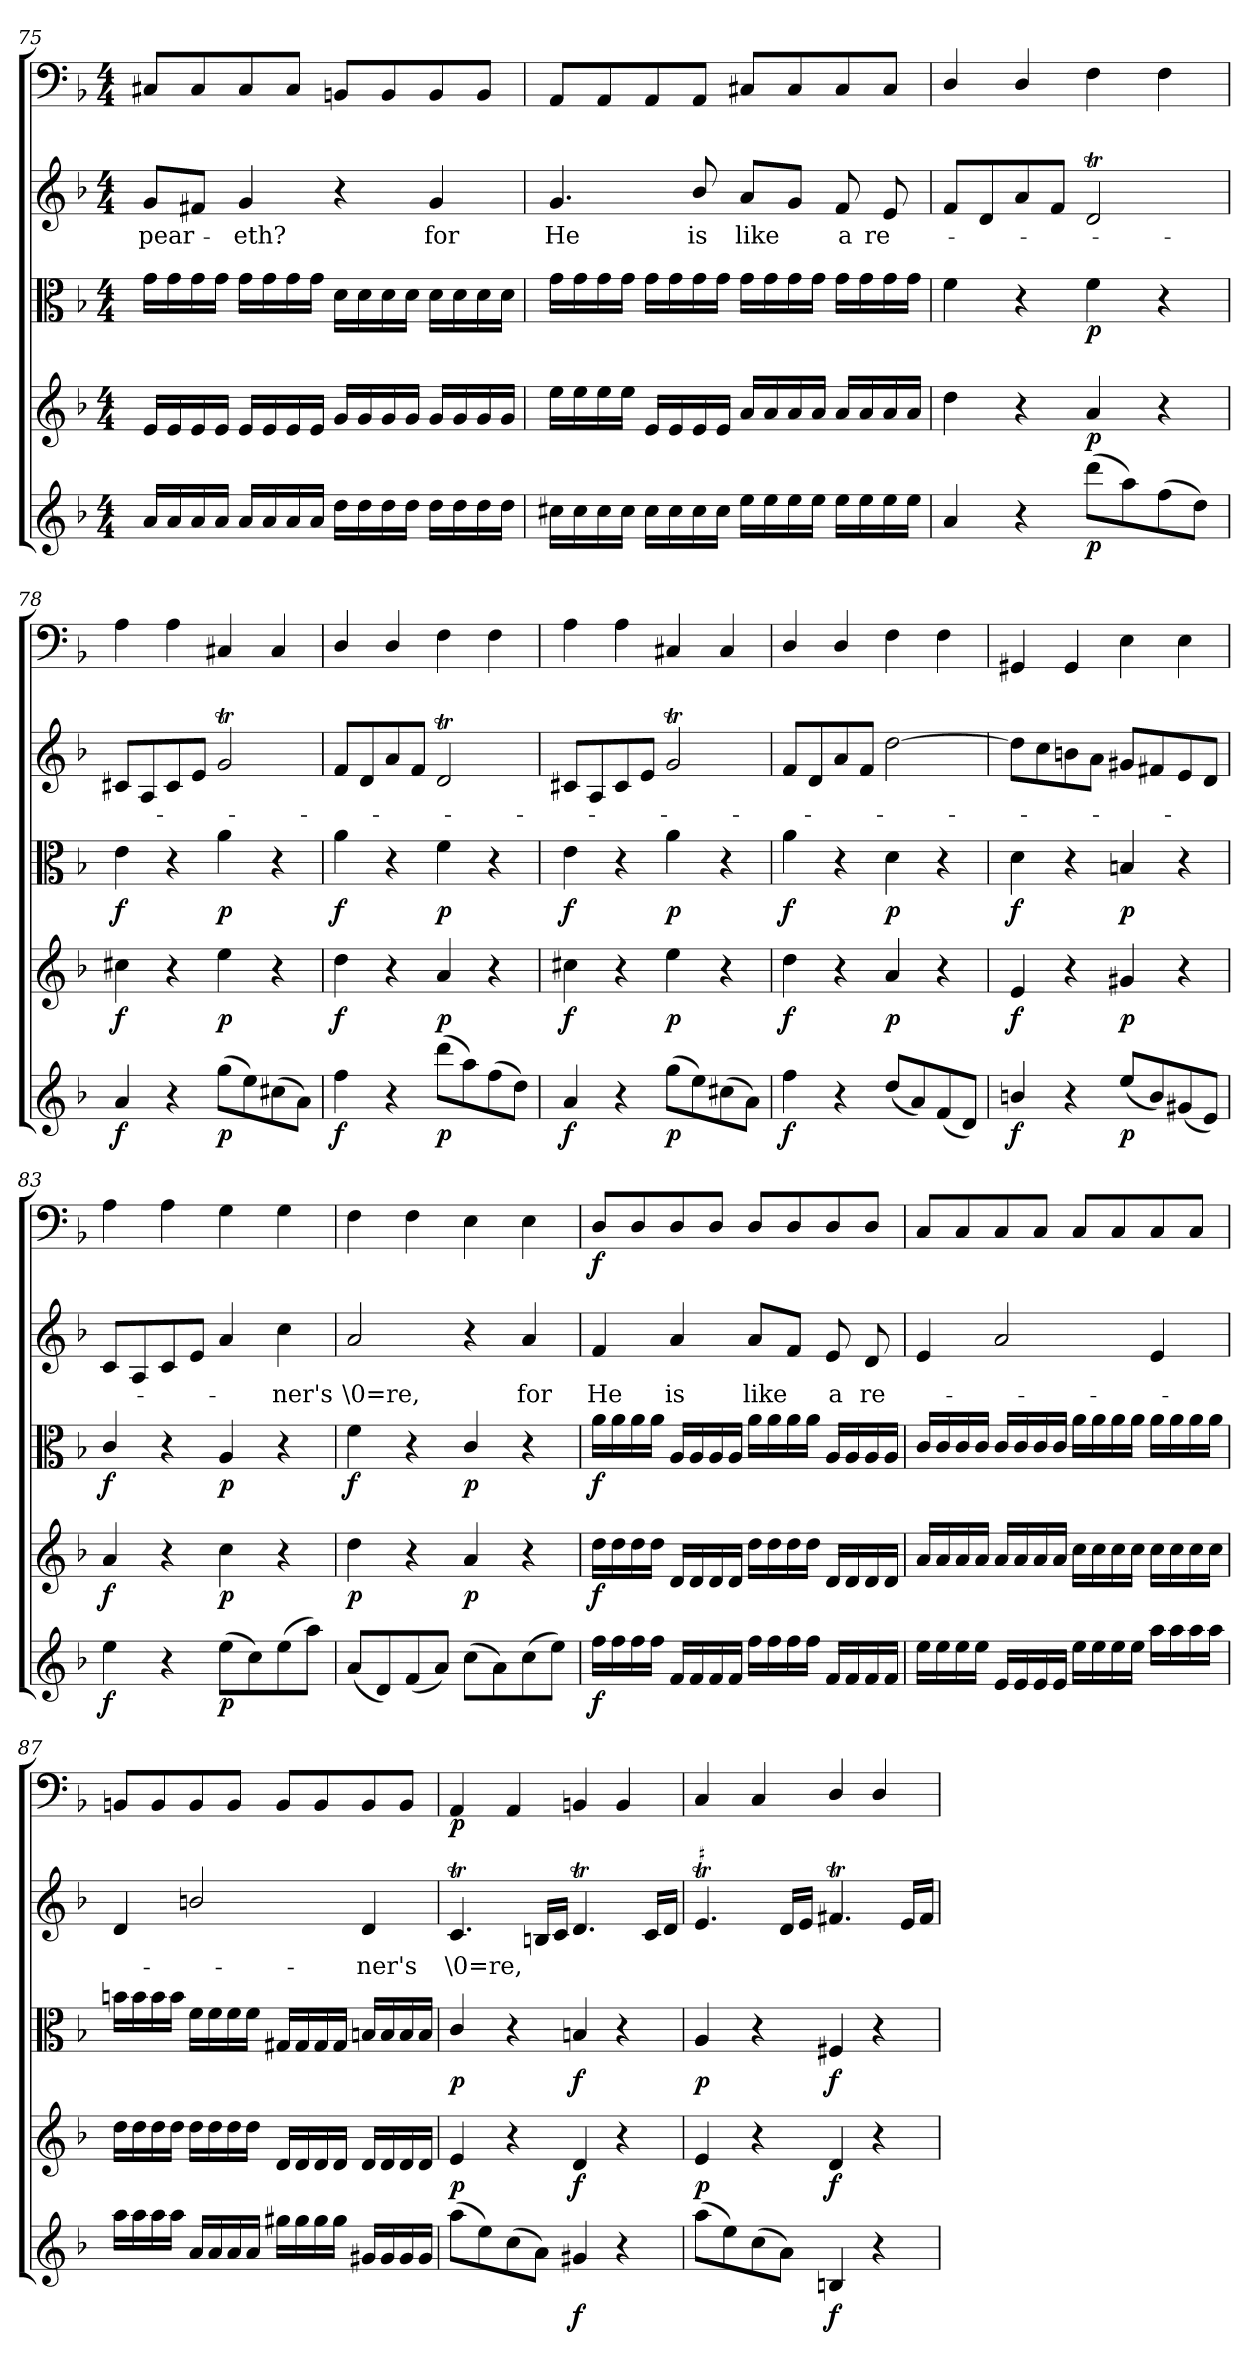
**kern	**dynam	**kern	**dynam	**kern	**dynam	**kern	**text	**kern	**dynam
*part5	*part5	*part4	*part4	*part3	*part3	*part2	*part2	*part1	*part1
*staff5	*staff5	*staff4	*staff4	*staff3	*staff3	*staff2	*staff2	*staff1	*staff1
*clefG2	*	*clefG2	*	*clefC3	*	*clefG2	*	*clefF4	*
*k[b-]	*	*k[b-]	*	*k[b-]	*	*k[b-]	*	*k[b-]	*
*d:	*	*d:	*	*d:	*	*d:	*	*d:	*
*M4/4	*	*M4/4	*	*M4/4	*	*M4/4	*	*M4/4	*
=75	=75	=75	=75	=75	=75	=75	=75	=75	=75
16a/LL	.	16e/LL	.	16g\LL	.	8g/L	-pear-	8C#X/L	.
16a/	.	16e/	.	16g\	.	.	.	.	.
16a/	.	16e/	.	16g\	.	8f#X/J	.	8C#/	.
16a/JJ	.	16e/JJ	.	16g\JJ	.	.	.	.	.
16a/LL	.	16e/LL	.	16g\LL	.	4g/	-eth?	8C#/	.
16a/	.	16e/	.	16g\	.	.	.	.	.
16a/	.	16e/	.	16g\	.	.	.	8C#/J	.
16a/JJ	.	16e/JJ	.	16g\JJ	.	.	.	.	.
16dd\LL	.	16g/LL	.	16d\LL	.	4r	.	8BBn/L	.
16dd\	.	16g/	.	16d\	.	.	.	.	.
16dd\	.	16g/	.	16d\	.	.	.	8BB/	.
16dd\JJ	.	16g/JJ	.	16d\JJ	.	.	.	.	.
16dd\LL	.	16g/LL	.	16d\LL	.	4g/	for	8BB/	.
16dd\	.	16g/	.	16d\	.	.	.	.	.
16dd\	.	16g/	.	16d\	.	.	.	8BB/J	.
16dd\JJ	.	16g/JJ	.	16d\JJ	.	.	.	.	.
=76	=76	=76	=76	=76	=76	=76	=76	=76	=76
16cc#X\LL	.	16ee\LL	.	16g\LL	.	4.g/	He	8AA/L	.
16cc#\	.	16ee\	.	16g\	.	.	.	.	.
16cc#\	.	16ee\	.	16g\	.	.	.	8AA/	.
16cc#\JJ	.	16ee\JJ	.	16g\JJ	.	.	.	.	.
16cc#\LL	.	16e/LL	.	16g\LL	.	.	.	8AA/	.
16cc#\	.	16e/	.	16g\	.	.	.	.	.
16cc#\	.	16e/	.	16g\	.	8b-/	is	8AA/J	.
16cc#\JJ	.	16e/JJ	.	16g\JJ	.	.	.	.	.
16ee\LL	.	16a/LL	.	16g\LL	.	8a/L	like	8C#X/L	.
16ee\	.	16a/	.	16g\	.	.	.	.	.
16ee\	.	16a/	.	16g\	.	8g/J	.	8C#/	.
16ee\JJ	.	16a/JJ	.	16g\JJ	.	.	.	.	.
16ee\LL	.	16a/LL	.	16g\LL	.	8f/	a	8C#/	.
16ee\	.	16a/	.	16g\	.	.	.	.	.
16ee\	.	16a/	.	16g\	.	8e/	re-	8C#/J	.
16ee\JJ	.	16a/JJ	.	16g\JJ	.	.	.	.	.
=77	=77	=77	=77	=77	=77	=77	=77	=77	=77
4a/	.	4dd\	.	4f\	.	8f/L	.	4D/	.
.	.	.	.	.	.	8d/	.	.	.
4r	.	4r	.	4r	.	8a/	.	4D/	.
.	.	.	.	.	.	8f/J	.	.	.
(8ddd\L	p	4a/	p	4f\	p	2dT/	.	4F\	.
8aa\)	.	.	.	.	.	.	.	.	.
(8ff\	.	4r	.	4r	.	.	.	4F\	.
8dd\J)	.	.	.	.	.	.	.	.	.
=78	=78	=78	=78	=78	=78	=78	=78	=78	=78
4a/	f	4cc#X\	f	4e\	f	8c#X/L	.	4A\	.
.	.	.	.	.	.	8A/	.	.	.
4r	.	4r	.	4r	.	8c#/	.	4A\	.
.	.	.	.	.	.	8e/J	.	.	.
(8gg\L	p	4ee\	p	4a\	p	2gT/	.	4C#X/	.
8ee\)	.	.	.	.	.	.	.	.	.
(8cc#X\	.	4r	.	4r	.	.	.	4C#/	.
8a\J)	.	.	.	.	.	.	.	.	.
=79	=79	=79	=79	=79	=79	=79	=79	=79	=79
4ff\	f	4dd\	f	4a\	f	8f/L	.	4D/	.
.	.	.	.	.	.	8d/	.	.	.
4r	.	4r	.	4r	.	8a/	.	4D/	.
.	.	.	.	.	.	8f/J	.	.	.
(8ddd\L	p	4a/	p	4f\	p	2dT/	.	4F\	.
8aa\)	.	.	.	.	.	.	.	.	.
(8ff\	.	4r	.	4r	.	.	.	4F\	.
8dd\J)	.	.	.	.	.	.	.	.	.
=80	=80	=80	=80	=80	=80	=80	=80	=80	=80
4a/	f	4cc#X\	f	4e\	f	8c#X/L	.	4A\	.
.	.	.	.	.	.	8A/	.	.	.
4r	.	4r	.	4r	.	8c#/	.	4A\	.
.	.	.	.	.	.	8e/J	.	.	.
(8gg\L	p	4ee\	p	4a\	p	2gT/	.	4C#X/	.
8ee\)	.	.	.	.	.	.	.	.	.
(8cc#X\	.	4r	.	4r	.	.	.	4C#/	.
8a\J)	.	.	.	.	.	.	.	.	.
=81	=81	=81	=81	=81	=81	=81	=81	=81	=81
4ff\	f	4dd\	f	4a\	f	8f/L	.	4D/	.
.	.	.	.	.	.	8d/	.	.	.
4r	.	4r	.	4r	.	8a/	.	4D/	.
.	.	.	.	.	.	8f/J	.	.	.
(8dd/L	.	4a/	p	4d\	p	[2dd\	.	4F\	.
8a/)	.	.	.	.	.	.	.	.	.
(8f/	.	4r	.	4r	.	.	.	4F\	.
8d/J)	.	.	.	.	.	.	.	.	.
=82	=82	=82	=82	=82	=82	=82	=82	=82	=82
4bn/	f	4e/	f	4d\	f	8dd\L]	.	4GG#X/	.
.	.	.	.	.	.	8cc\	.	.	.
4r	.	4r	.	4r	.	8bn\	.	4GG#/	.
.	.	.	.	.	.	8a\J	.	.	.
(8ee/L	p	4g#X/	p	4Bn/	p	8g#X/L	.	4E\	.
8b/)	.	.	.	.	.	8f#X/	.	.	.
(8g#X/	.	4r	.	4r	.	8e/	.	4E\	.
8e/J)	.	.	.	.	.	8d/J	.	.	.
=83	=83	=83	=83	=83	=83	=83	=83	=83	=83
4ee\	f	4a/	f	4c/	f	8c/L	.	4A\	.
.	.	.	.	.	.	8A/	.	.	.
4r	.	4r	.	4r	.	8c/	.	4A\	.
.	.	.	.	.	.	8e/J	.	.	.
(8ee\L	p	4cc\	p	4A/	p	4a/	.	4G\	.
8cc\)	.	.	.	.	.	.	.	.	.
(8ee\	.	4r	.	4r	.	4cc\	-ner's	4G\	.
8aa\J)	.	.	.	.	.	.	.	.	.
=84	=84	=84	=84	=84	=84	=84	=84	=84	=84
(8a/L	.	4dd\	p	4f\	f	2a/	\0=re,	4F\	.
8d/)	.	.	.	.	.	.	.	.	.
(8f/	.	4r	.	4r	.	.	.	4F\	.
8a/J)	.	.	.	.	.	.	.	.	.
(8cc\L	.	4a/	p	4c/	p	4r	.	4E\	.
8a\)	.	.	.	.	.	.	.	.	.
(8cc\	.	4r	.	4r	.	4a/	for	4E\	.
8ee\J)	.	.	.	.	.	.	.	.	.
=85	=85	=85	=85	=85	=85	=85	=85	=85	=85
16ff\LL	f	16dd\LL	f	16a\LL	f	4f/	He	8D/L	f
16ff\	.	16dd\	.	16a\	.	.	.	.	.
16ff\	.	16dd\	.	16a\	.	.	.	8D/	.
16ff\JJ	.	16dd\JJ	.	16a\JJ	.	.	.	.	.
16f/LL	.	16d/LL	.	16A/LL	.	4a/	is	8D/	.
16f/	.	16d/	.	16A/	.	.	.	.	.
16f/	.	16d/	.	16A/	.	.	.	8D/J	.
16f/JJ	.	16d/JJ	.	16A/JJ	.	.	.	.	.
16ff\LL	.	16dd\LL	.	16a\LL	.	8a/L	like	8D/L	.
16ff\	.	16dd\	.	16a\	.	.	.	.	.
16ff\	.	16dd\	.	16a\	.	8f/J	.	8D/	.
16ff\JJ	.	16dd\JJ	.	16a\JJ	.	.	.	.	.
16f/LL	.	16d/LL	.	16A/LL	.	8e/	a	8D/	.
16f/	.	16d/	.	16A/	.	.	.	.	.
16f/	.	16d/	.	16A/	.	8d/	re-	8D/J	.
16f/JJ	.	16d/JJ	.	16A/JJ	.	.	.	.	.
=86	=86	=86	=86	=86	=86	=86	=86	=86	=86
16ee\LL	.	16a/LL	.	16c/LL	.	4e/	.	8C/L	.
16ee\	.	16a/	.	16c/	.	.	.	.	.
16ee\	.	16a/	.	16c/	.	.	.	8C/	.
16ee\JJ	.	16a/JJ	.	16c/JJ	.	.	.	.	.
16e/LL	.	16a/LL	.	16c/LL	.	2a/	.	8C/	.
16e/	.	16a/	.	16c/	.	.	.	.	.
16e/	.	16a/	.	16c/	.	.	.	8C/J	.
16e/JJ	.	16a/JJ	.	16c/JJ	.	.	.	.	.
16ee\LL	.	16cc\LL	.	16a\LL	.	.	.	8C/L	.
16ee\	.	16cc\	.	16a\	.	.	.	.	.
16ee\	.	16cc\	.	16a\	.	.	.	8C/	.
16ee\JJ	.	16cc\JJ	.	16a\JJ	.	.	.	.	.
16aa\LL	.	16cc\LL	.	16a\LL	.	4e/	.	8C/	.
16aa\	.	16cc\	.	16a\	.	.	.	.	.
16aa\	.	16cc\	.	16a\	.	.	.	8C/J	.
16aa\JJ	.	16cc\JJ	.	16a\JJ	.	.	.	.	.
=87	=87	=87	=87	=87	=87	=87	=87	=87	=87
16aa\LL	.	16dd\LL	.	16bn\LL	.	4d/	.	8BBn/L	.
16aa\	.	16dd\	.	16b\	.	.	.	.	.
16aa\	.	16dd\	.	16b\	.	.	.	8BB/	.
16aa\JJ	.	16dd\JJ	.	16b\JJ	.	.	.	.	.
16a/LL	.	16dd\LL	.	16f\LL	.	2bn/	.	8BB/	.
16a/	.	16dd\	.	16f\	.	.	.	.	.
16a/	.	16dd\	.	16f\	.	.	.	8BB/J	.
16a/JJ	.	16dd\JJ	.	16f\JJ	.	.	.	.	.
16gg#X\LL	.	16d/LL	.	16G#X/LL	.	.	.	8BB/L	.
16gg#\	.	16d/	.	16G#/	.	.	.	.	.
16gg#\	.	16d/	.	16G#/	.	.	.	8BB/	.
16gg#\JJ	.	16d/JJ	.	16G#/JJ	.	.	.	.	.
16g#X/LL	.	16d/LL	.	16Bn/LL	.	4d/	-ner's	8BB/	.
16g#/	.	16d/	.	16B/	.	.	.	.	.
16g#/	.	16d/	.	16B/	.	.	.	8BB/J	.
16g#/JJ	.	16d/JJ	.	16B/JJ	.	.	.	.	.
=88	=88	=88	=88	=88	=88	=88	=88	=88	=88
(8aa\L	.	4e/	p	4c/	p	4.cT/	\0=re,	4AA/	p
8ee\)	.	.	.	.	.	.	.	.	.
(8cc\	.	4r	.	4r	.	.	.	4AA/	.
8a\J)	.	.	.	.	.	16Bn/LL	.	.	.
.	.	.	.	.	.	16c/JJ	.	.	.
4g#X/	f	4d/	f	4Bn/	f	4.dT/	.	4BBn/	.
4r	.	4r	.	4r	.	.	.	4BB/	.
.	.	.	.	.	.	16c/LL	.	.	.
.	.	.	.	.	.	16d/JJ	.	.	.
=89	=89	=89	=89	=89	=89	=89	=89	=89	=89
!	!	!	!	!	!	!LO:TR:acc=#	!	!	!
(8aa\L	.	4e/	p	4A/	p	4.eT/	.	4C/	.
8ee\)	.	.	.	.	.	.	.	.	.
(8cc\	.	4r	.	4r	.	.	.	4C/	.
8a\J)	.	.	.	.	.	16d/LL	.	.	.
.	.	.	.	.	.	16e/JJ	.	.	.
4Bn/	f	4d/	f	4F#X/	f	4.f#Xt/	.	4D/	.
4r	.	4r	.	4r	.	.	.	4D/	.
.	.	.	.	.	.	16e/LL	.	.	.
.	.	.	.	.	.	16f#/JJ	.	.	.
=	=	=	=	=	=	=	=	=	=
*-	*-	*-	*-	*-	*-	*-	*-	*-	*-
